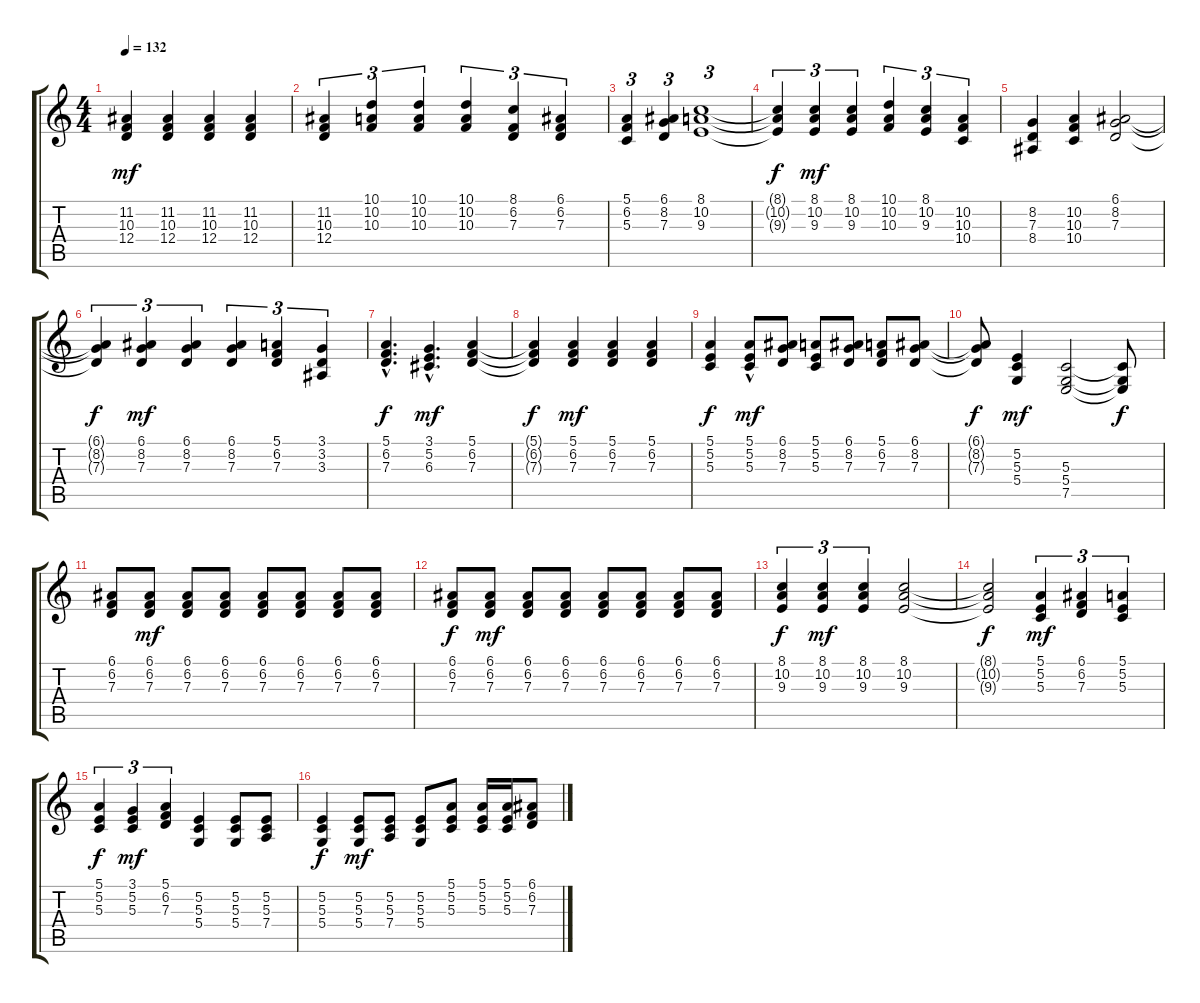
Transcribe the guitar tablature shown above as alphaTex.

\track "" {instrument tremolostrings}
\staff {score tabs}
\tuning (E4 B3 G3 D3 A2 E2) {hide}
\ts (4 4)
\tempo 132
\clef g2
\ks c
(11.2 10.3 12.4).4{dy mf} (11.2 10.3 12.4).4 (11.2 10.3 12.4).4 (11.2 10.3 12.4).4 |
(11.2 10.3 12.4).4{tu (3 2)} (10.1 10.2 10.3).4{tu (3 2)} (10.1 10.2 10.3).4{tu (3 2)} (10.1 10.2 10.3).4{tu (3 2)} (8.1 6.2 7.3).4{tu (3 2)} (6.1 6.2 7.3).4{tu (3 2)} |
(5.1 6.2 5.3).4{tu (3 2)} (6.1 8.2 7.3).4{tu (3 2)} (8.1 10.2 9.3).1{tu (3 2)} |
(8.1{t} 10.2{t} 9.3{t}).4{tu (3 2) dy f} (8.1 10.2 9.3).4{tu (3 2) dy mf} (8.1 10.2 9.3).4{tu (3 2)} (10.1 10.2 10.3).4{tu (3 2)} (8.1 10.2 9.3).4{tu (3 2)} (10.2 10.3 10.4).4{tu (3 2)} |
(8.2 7.3 8.4).4 (10.2 10.3 10.4).4 (6.1 8.2 7.3).2 |
(6.1{t} 8.2{t} 7.3{t}).4{tu (3 2) dy f} (6.1 8.2 7.3).4{tu (3 2) dy mf} (6.1 8.2 7.3).4{tu (3 2)} (6.1 8.2 7.3).4{tu (3 2)} (5.1 6.2 7.3).4{tu (3 2)} (3.1 3.2 3.3).4{tu (3 2)} |
(5.1{hac} 6.2{hac} 7.3{hac}).4{d dy f} (3.1{hac} 5.2{hac} 6.3{hac}).4{d dy mf} (5.1 6.2 7.3).4 |
(5.1{t} 6.2{t} 7.3{t}).4{dy f} (5.1 6.2 7.3).4{dy mf} (5.1 6.2 7.3).4 (5.1 6.2 7.3).4 |
(5.1 5.2 5.3).4{dy f} (5.1 5.2{hac} 5.3{hac}).8{dy mf} (6.1 8.2 7.3).8 (5.1 5.2 5.3).8 (6.1 8.2 7.3).8 (5.1 6.2 7.3).8 (6.1 8.2 7.3).8 |
(6.1{t} 8.2{t} 7.3{t}).8{dy f} (5.2 5.3 5.4).4{dy mf} (5.3 5.4 7.5).2 (5.3{t} 5.4{t} 7.5{t}).8{dy f} |
(6.1 6.2 7.3).8 (6.1 6.2 7.3).8{dy mf} (6.1 6.2 7.3).8 (6.1 6.2 7.3).8 (6.1 6.2 7.3).8 (6.1 6.2 7.3).8 (6.1 6.2 7.3).8 (6.1 6.2 7.3).8 |
(6.1 6.2 7.3).8{dy f} (6.1 6.2 7.3).8{dy mf} (6.1 6.2 7.3).8 (6.1 6.2 7.3).8 (6.1 6.2 7.3).8 (6.1 6.2 7.3).8 (6.1 6.2 7.3).8 (6.1 6.2 7.3).8 |
(8.1 10.2 9.3).4{tu (3 2) dy f} (8.1 10.2 9.3).4{tu (3 2) dy mf} (8.1 10.2 9.3).4{tu (3 2)} (8.1 10.2 9.3).2 |
(8.1{t} 10.2{t} 9.3{t}).2{dy f} (5.1 5.2 5.3).4{tu (3 2) dy mf} (6.1 6.2 7.3).4{tu (3 2)} (5.1 5.2 5.3).4{tu (3 2)} |
(5.1 5.2 5.3).4{tu (3 2) dy f} (3.1 5.2 5.3).4{tu (3 2) dy mf} (5.1 6.2 7.3).4{tu (3 2)} (5.2 5.3 5.4).4 (5.2 5.3 5.4).8 (5.2 5.3 7.4).8 |
(5.2 5.3 5.4).4{dy f} (5.2 5.3 5.4).8{dy mf} (5.2 5.3 7.4).8 (5.2 5.3 5.4).8 (5.1 5.2 5.3).8 (5.1 5.2 5.3).16 (5.1 5.2 5.3).16 (6.1 6.2 7.3).8
